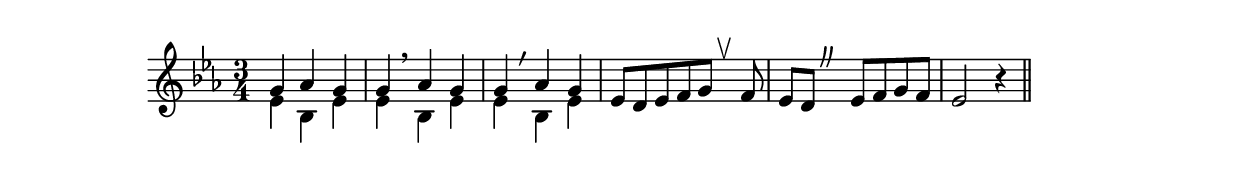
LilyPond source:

%% Do not edit this file; it is automatically
%% generated from LSR http://lsr.dsi.unimi.it
%% This file is in the public domain.
\version "2.13.31"

\header {
  lsrtags = "expressive-marks"

  texidoc = "
Breathing signs are available in different tastes: commas (default),
ticks, vees and @qq{railroad tracks} (caesura).

"
  doctitle = "Breathing signs"
} % begin verbatim

\new Staff \relative c'' {
  \key es \major
  \time 3/4
  % this bar contains no \breathe
  << { g4 as g } \\ { es4 bes es } >> |
  % Modern notation:
  % by default, \breathe uses the rcomma, just as if saying:
  % \override BreathingSign #'text = #(make-musicglyph-markup "scripts.rcomma")
  << { g4 as g } \\ { es4 \breathe bes es } >> |

  % rvarcomma and lvarcomma are variations of the default rcomma and lcomma
  % N.B.: must use Staff context here, since we start a Voice below
  \override Staff.BreathingSign #'text = \markup { \musicglyph #"scripts.rvarcomma" }
  << { g4 as g } \\ { es4 \breathe bes es } >> |

  % vee
  \override BreathingSign #'text = \markup { \musicglyph #"scripts.upbow" }
  es8[ d es f g] \breathe f |

  % caesura
  \override BreathingSign #'text = \markup { \musicglyph #"scripts.caesura.curved" }
  es8[ d] \breathe es[ f g f] |
  es2 r4 \bar "||"
}
